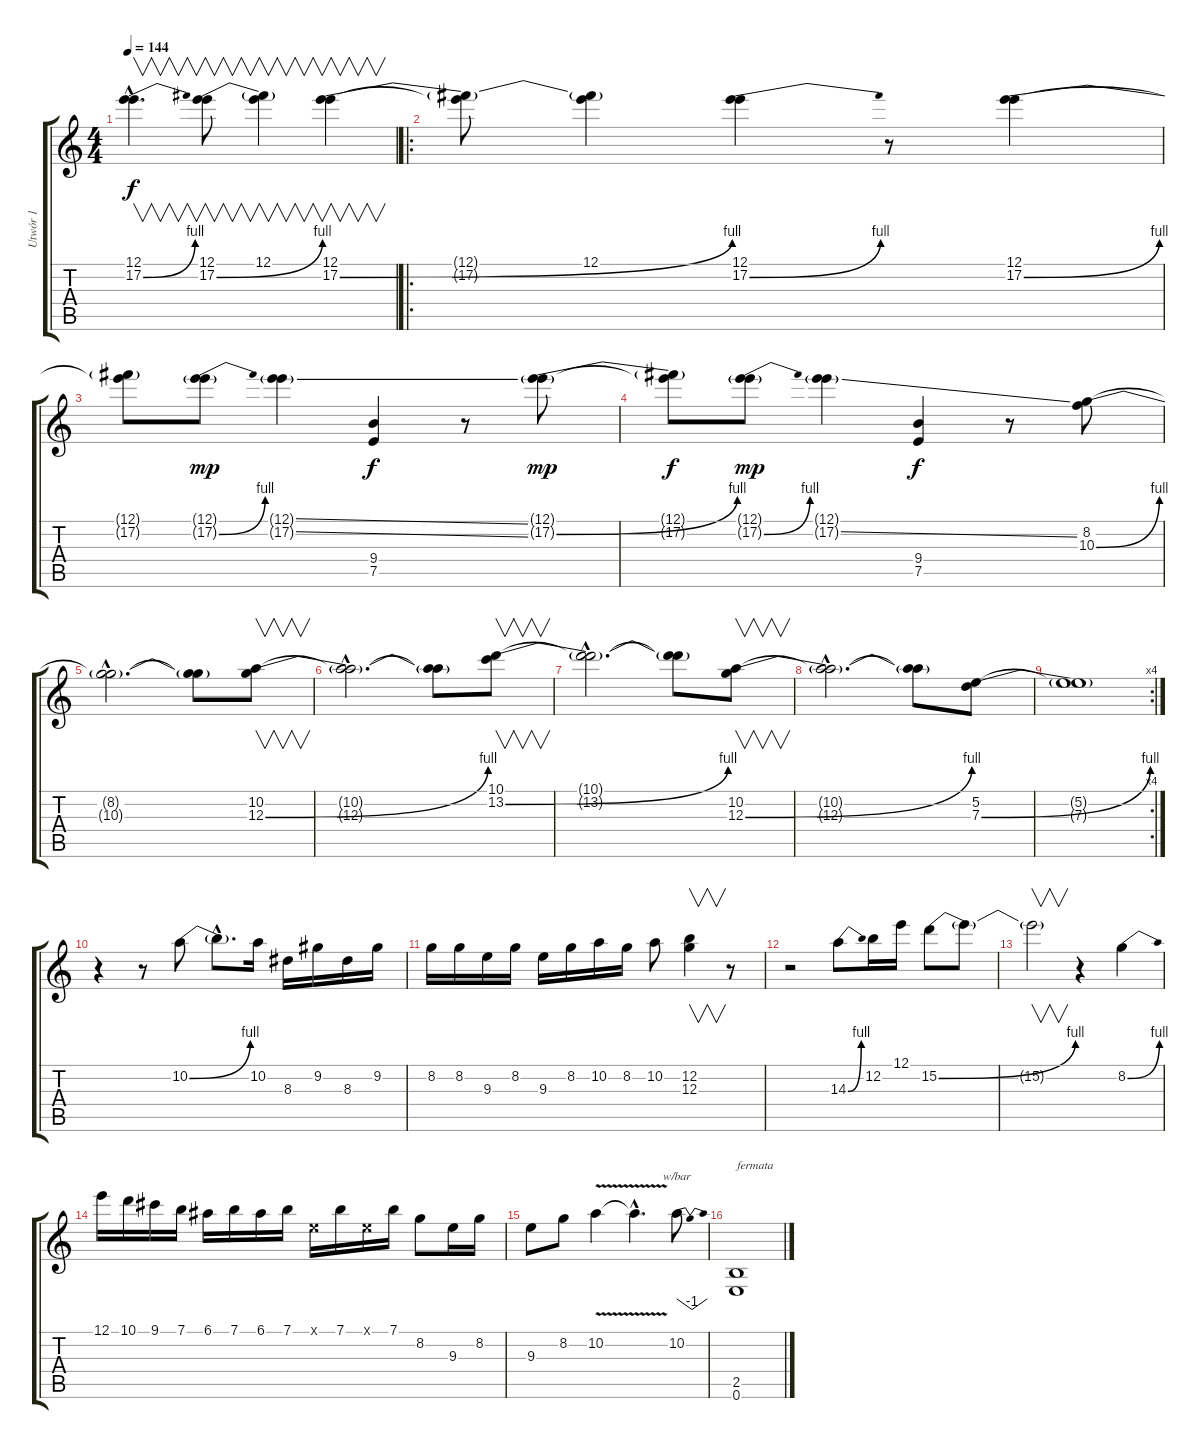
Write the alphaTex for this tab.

\track ("Utwór 1" "Utwór 1") {instrument distortionguitar}
\staff {score tabs}
\tuning (E4 B3 G3 D3 A2 E2) {hide}
\ts (4 4)
\tempo 144
\clef g2
\ks c
(12.1{hac} 17.2{be (bend 0 0 60 4) hac}).4{v d dy f} (12.1 17.2{be (bend 0 0 60 4)}).8{v} (12.1 17.2{t}).4{v} (12.1 17.2{be (bend 0 0 60 4)}).4{v} |
\ro
(12.1{t} 17.2{t}).8 (12.1 17.2{t}).4 (12.1 17.2{be (bend 0 0 60 4)}).4 r.8 (12.1 17.2{be (bend 0 0 60 4)}).4 |
(12.1{t} 17.2{t}).8 (12.1{g} 17.2{be (bend 0 0 60 4) g}).8{dy mp} (12.1{ss g} 17.2{ss g}).4 (9.4 7.5).4{dy f} r.8 (12.1{g} 17.2{be (bend 0 0 60 4) g}).8{dy mp} |
(12.1{t} 17.2{t}).8{dy f} (12.1{g} 17.2{be (bend 0 0 60 4) g}).8{dy mp} (12.1{g} 17.2{ss g}).4 (9.4 7.5).4{dy f} r.8 (8.2 10.3{be (bend 0 0 60 4)}).8 |
(8.2{hac t} 10.3{hac t}).2{d} (8.2{t} 10.3{t}).8 (10.2 12.3{be (bend 0 0 60 4)}).8{v} |
(10.2{hac t} 12.3{hac t}).2{d} (10.2{t} 12.3{t}).8 (10.1 13.2{be (bend 0 0 60 4)}).8{v} |
(10.1{hac t} 13.2{hac t}).2{d} (10.1{t} 13.2{t}).8 (10.2 12.3{be (bend 0 0 60 4)}).8{v} |
(10.2{hac t} 12.3{hac t}).2{d} (10.2{t} 12.3{t}).8 (5.2 7.3{be (bend 0 0 60 4)}).8 |
\rc 4
(5.2{t} 7.3{t}).1 |
r.4 r.8 10.2{be (bend 0 0 60 4)}.8 10.2{hac t}.8{d} 10.2.16 8.3.16 9.2.16 8.3.16 9.2.16 |
8.2.16 8.2.16 9.3.16 8.2.16 9.3.16 8.2.16 10.2.16 8.2.16 10.2.8 (12.2 12.3).4{v} r.8 |
r.2 14.3{be (bend 0 0 60 4)}.8 12.2.16 12.1.16 15.2{be (bend 0 0 60 4)}.8 15.2{t}.8 |
15.2{t}.2{v} r.4 8.2{be (bend 0 0 60 4)}.4 |
12.1.16 10.1.16 9.1.16 7.1.16 6.1.16 7.1.16 6.1.16 7.1.16 0.1{x}.16 7.1.16 0.1{x}.16 7.1.16 8.2.8 9.3.16 8.2.16 |
9.3.8 8.2.8 10.2{v}.4 10.2{hac t}.4{d} 10.2.8{tbe (dip default 0 0 30 -4 60 0)} |
(2.5 0.6).1{txt "fermata"}
